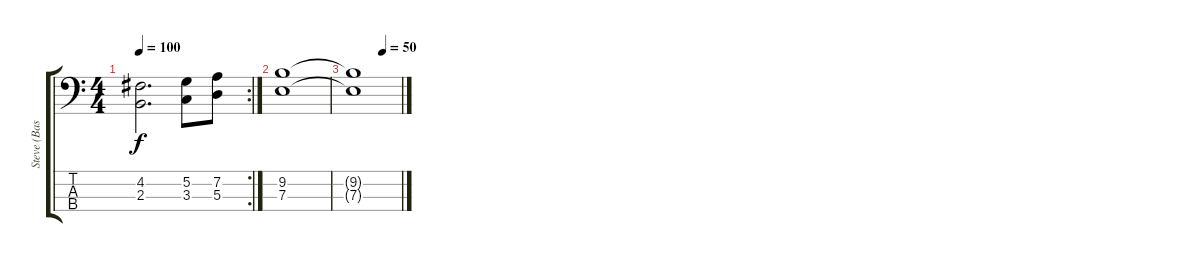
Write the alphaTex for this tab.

\track ("Steve (Bass)" "Steve (Bas") {instrument electricbassfinger}
\staff {score tabs}
\tuning (G2 D2 A1 E1) {hide}
\rc 2
\ts (4 4)
\tempo 100
\clef f4
\ks c
(4.2 2.3).2{d dy f} (5.2 3.3).8 (7.2 5.3).8 |
(9.2 7.3).1 |
\tempo (50 0.625)
(9.2{t} 7.3{t}).1
